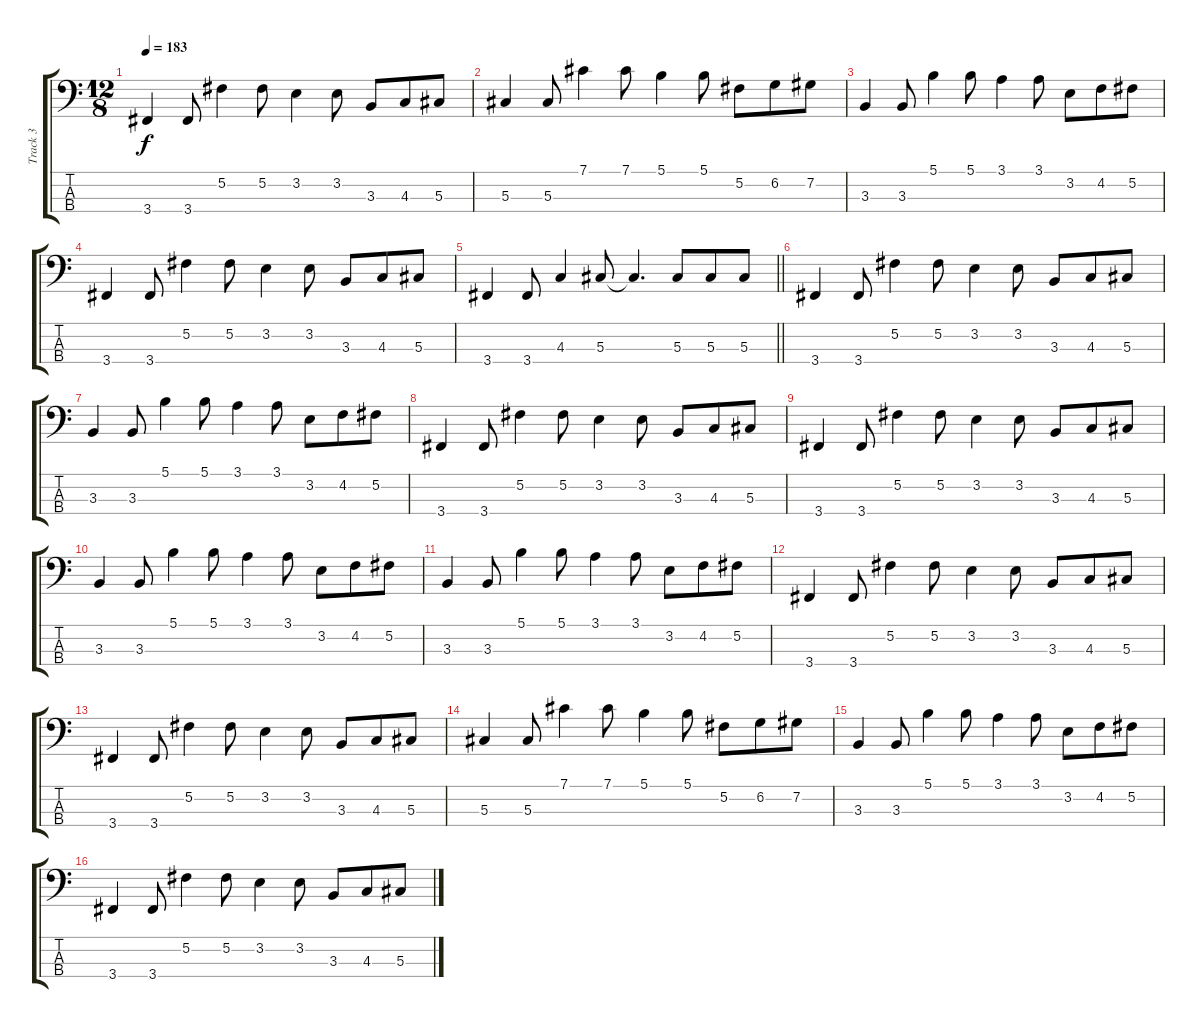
\track ("Track 3" "Track 3") {instrument electricbassfinger}
\staff {score tabs}
\tuning (Gb2 Db2 Ab1 Eb1) {hide}
\ts (12 8)
\tempo 183
\clef f4
\ks c
3.4.4{dy f} 3.4.8 5.2.4 5.2.8 3.2.4 3.2.8 3.3.8 4.3.8 5.3.8 |
5.3.4 5.3.8 7.1.4 7.1.8 5.1.4 5.1.8 5.2.8 6.2.8 7.2.8 |
3.3.4 3.3.8 5.1.4 5.1.8 3.1.4 3.1.8 3.2.8 4.2.8 5.2.8 |
3.4.4 3.4.8 5.2.4 5.2.8 3.2.4 3.2.8 3.3.8 4.3.8 5.3.8 |
\barLineRight lightlight
3.4.4 3.4.8 4.3.4 5.3.8 5.3{t}.4{d} 5.3.8 5.3.8 5.3.8 |
3.4.4 3.4.8 5.2.4 5.2.8 3.2.4 3.2.8 3.3.8 4.3.8 5.3.8 |
3.3.4 3.3.8 5.1.4 5.1.8 3.1.4 3.1.8 3.2.8 4.2.8 5.2.8 |
3.4.4 3.4.8 5.2.4 5.2.8 3.2.4 3.2.8 3.3.8 4.3.8 5.3.8 |
3.4.4 3.4.8 5.2.4 5.2.8 3.2.4 3.2.8 3.3.8 4.3.8 5.3.8 |
3.3.4 3.3.8 5.1.4 5.1.8 3.1.4 3.1.8 3.2.8 4.2.8 5.2.8 |
3.3.4 3.3.8 5.1.4 5.1.8 3.1.4 3.1.8 3.2.8 4.2.8 5.2.8 |
3.4.4 3.4.8 5.2.4 5.2.8 3.2.4 3.2.8 3.3.8 4.3.8 5.3.8 |
3.4.4 3.4.8 5.2.4 5.2.8 3.2.4 3.2.8 3.3.8 4.3.8 5.3.8 |
5.3.4 5.3.8 7.1.4 7.1.8 5.1.4 5.1.8 5.2.8 6.2.8 7.2.8 |
3.3.4 3.3.8 5.1.4 5.1.8 3.1.4 3.1.8 3.2.8 4.2.8 5.2.8 |
3.4.4 3.4.8 5.2.4 5.2.8 3.2.4 3.2.8 3.3.8 4.3.8 5.3.8
